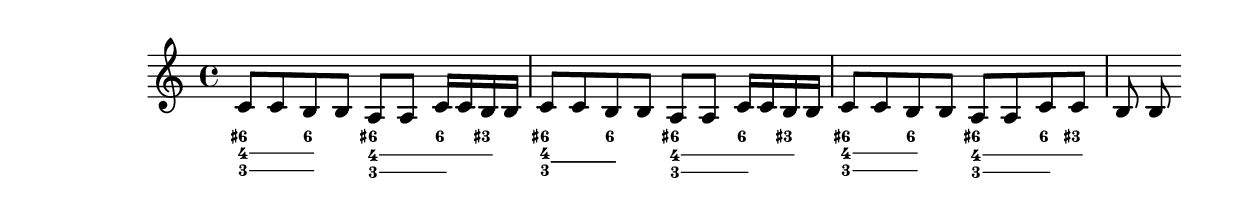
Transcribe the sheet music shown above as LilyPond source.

%% DO NOT EDIT this file manually; it was automatically
%% generated from the LilyPond Snippet Repository
%% (http://lsr.di.unimi.it).
%%
%% Make any changes in the LSR itself, or in
%% `Documentation/snippets/new/`, then run
%% `scripts/auxiliar/makelsr.pl`.
%%
%% This file is in the public domain.

\version "2.24.0"

\header {
  lsrtags = "chords, tweaks-and-overrides"

  texidoc = "
Where figured bass extender lines are being used by setting
@code{useBassFigureExtenders} to true, pairs of congruent figured bass
extender lines are vertically centered if
@code{figuredBassCenterContinuations} is set to true.
"

  doctitle = "Vertically centering paired figured bass extenders"
} % begin verbatim


<<
  \relative c' {
    c8 c b b a a c16 c b b
    c8 c b b a a c16 c b b
    c8 c b b a a c c b b
  }
  \figures {
    \set useBassFigureExtenders = ##t
    <6+ 4 3>4 <6 4 3>8 r
    <6+ 4 3>4 <6 4 3>8 <4 3+>16 r
    \set figuredBassCenterContinuations = ##t
    <6+ 4 3>4 <6 4 3>8 r
    <6+ 4 3>4 <6 4 3>8 <4 3+>16 r
    \set figuredBassCenterContinuations = ##f
    <6+ 4 3>4 <6 4 3>8 r
    <6+ 4 3>4 <6 4 3>8 <4 3+>8
  }
>>
